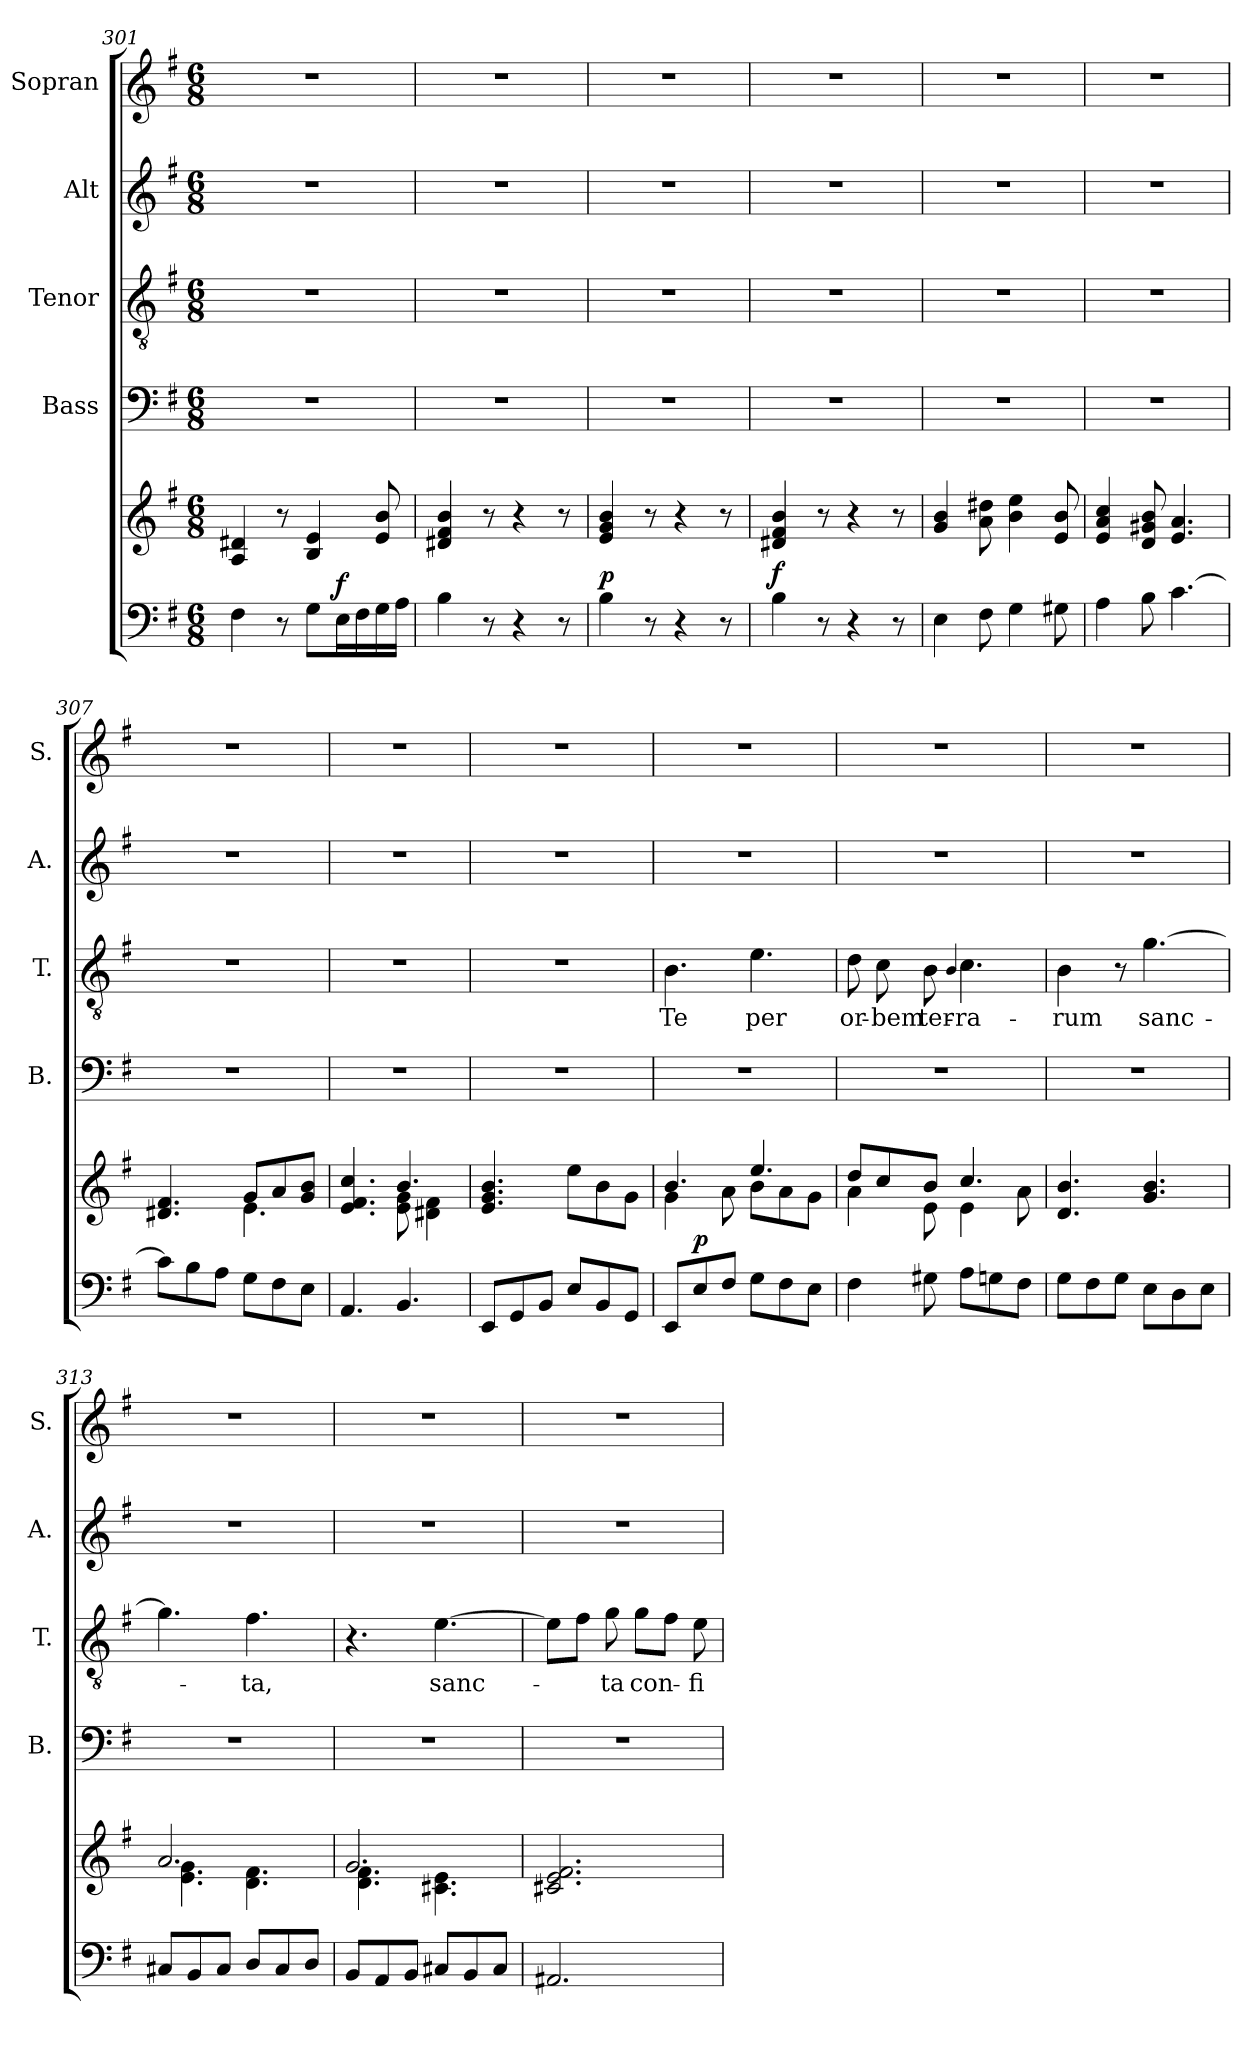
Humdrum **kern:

**kern	**kern	**dynam	**kern	**kern	**text	**kern	**kern
*part5	*part5	*part5	*part4	*part3	*part3	*part2	*part1
*staff6	*staff5	*staff5/6	*staff4	*staff3	*staff3	*staff2	*staff1
*	*	*	*I"Bass	*I"Tenor	*	*I"Alt	*I"Sopran
*	*	*	*I'B.	*I'T.	*	*I'A.	*I'S.
*clefF4	*clefG2	*	*clefF4	*clefGv2	*	*clefG2	*clefG2
*k[f#]	*k[f#]	*	*k[f#]	*k[f#]	*	*k[f#]	*k[f#]
*G:	*G:	*	*G:	*G:	*	*G:	*G:
*M6/8	*M6/8	*	*M6/8	*M6/8	*	*M6/8	*M6/8
=301	=301	=301	=301	=301	=301	=301	=301
4F#\	4A/ 4d#X/	.	2.r	2.r	.	2.r	2.r
8r	8r	.	.	.	.	.	.
8G\L	4B/ 4e/	.	.	.	.	.	.
!	!	!LO:DY:a=2	!	!	!	!	!
16E\L	.	f	.	.	.	.	.
16F#\	.	.	.	.	.	.	.
16G\	8e/ 8b/	.	.	.	.	.	.
16A\JJ	.	.	.	.	.	.	.
!!LO:LB:g=z
=302	=302	=302	=302	=302	=302	=302	=302
4B\	4d#X/ 4f#/ 4b/	.	2.r	2.r	.	2.r	2.r
8r	8r	.	.	.	.	.	.
4r	4r	.	.	.	.	.	.
8r	8r	.	.	.	.	.	.
=303	=303	=303	=303	=303	=303	=303	=303
!	!	!LO:DY:a=2	!	!	!	!	!
4B\	4e/ 4g/ 4b/	p	2.r	2.r	.	2.r	2.r
8r	8r	.	.	.	.	.	.
4r	4r	.	.	.	.	.	.
8r	8r	.	.	.	.	.	.
=304	=304	=304	=304	=304	=304	=304	=304
!	!	!LO:DY:a=2	!	!	!	!	!
4B\	4d#X/ 4f#/ 4b/	f	2.r	2.r	.	2.r	2.r
8r	8r	.	.	.	.	.	.
4r	4r	.	.	.	.	.	.
8r	8r	.	.	.	.	.	.
=305	=305	=305	=305	=305	=305	=305	=305
4E\	4g/ 4b/	.	2.r	2.r	.	2.r	2.r
8F#\	8a\ 8dd#X\	.	.	.	.	.	.
4G\	4b\ 4ee\	.	.	.	.	.	.
8G#X\	8e/ 8b/	.	.	.	.	.	.
=306	=306	=306	=306	=306	=306	=306	=306
4A\	4e/ 4a/ 4cc/	.	2.r	2.r	.	2.r	2.r
8B\	8d/ 8g#X/ 8b/	.	.	.	.	.	.
[4.c\	4.e/ 4.a/	.	.	.	.	.	.
=307	=307	=307	=307	=307	=307	=307	=307
*	*^	*	*	*	*	*	*
8c\L]	4.d#X/ 4.f#/	4.ryy	.	2.r	2.r	.	2.r	2.r
8B\	.	.	.	.	.	.	.	.
8A\J	.	.	.	.	.	.	.	.
8G\L	8g/L	4.e\	.	.	.	.	.	.
8F#\	8a/	.	.	.	.	.	.	.
8E\J	8g/ 8b/J	.	.	.	.	.	.	.
=308	=308	=308	=308	=308	=308	=308	=308	=308
4.AA/	4.e/ 4.f#/ 4.cc/	4.ryy	.	2.r	2.r	.	2.r	2.r
4.BB/	4.b/	8e\ 8g\	.	.	.	.	.	.
.	.	4d#X\ 4f#\	.	.	.	.	.	.
*	*v	*v	*	*	*	*	*	*
=309	=309	=309	=309	=309	=309	=309	=309
8EE/L	4.e/ 4.g/ 4.b/	.	2.r	2.r	.	2.r	2.r
8GG/	.	.	.	.	.	.	.
8BB/J	.	.	.	.	.	.	.
8E/L	8ee\L	.	.	.	.	.	.
8BB/	8b\	.	.	.	.	.	.
8GG/J	8g\J	.	.	.	.	.	.
=310	=310	=310	=310	=310	=310	=310	=310
*	*^	*	*	*	*	*	*
!	!	!	!	!	!	!LO:LY:b	!	!
8EE/L	4.b/	4g\	.	2.r	4.B\	Te	2.r	2.r
!	!	!	!LO:DY:a=2	!	!	!	!	!
8E/	.	.	p	.	.	.	.	.
8F#/J	.	8a\	.	.	.	.	.	.
!	!	!	!	!	!	!LO:LY:b	!	!
8G\L	4.ee/	8b\L	.	.	4.e\	per	.	.
8F#\	.	8a\	.	.	.	.	.	.
8E\J	.	8g\J	.	.	.	.	.	.
=311	=311	=311	=311	=311	=311	=311	=311	=311
!	!	!	!	!	!	!LO:LY:b	!	!
4F#\	8dd/L	4a\	.	2.r	8d\	or-	2.r	2.r
!	!	!	!	!	!	!LO:LY:b	!	!
.	8cc/	.	.	.	8c\	-bem	.	.
!	!	!	!	!	!	!LO:LY:b	!	!
8G#X\	8b/J	8e\	.	.	8B\	ter-	.	.
.	.	.	.	.	4qqB/	.	.	.
!	!	!	!	!	!	!LO:LY:b	!	!
8A\L	4.cc/	4e\	.	.	4.c\	-ra-	.	.
8Gn\	.	.	.	.	.	.	.	.
8F#\J	.	8a\	.	.	.	.	.	.
!!LO:PB:g=z
=312	=312	=312	=312	=312	=312	=312	=312	=312
!	!	!	!	!	!	!LO:LY:b	!	!
*	*v	*v	*	*	*	*	*	*
8G\L	4.d/ 4.b/	.	2.r	4B\	-rum	2.r	2.r
8F#\	.	.	.	.	.	.	.
8G\J	.	.	.	8r	.	.	.
!	!	!	!	!	!LO:LY:b	!	!
8E\L	4.g/ 4.b/	.	.	[4.g\	sanc-	.	.
8D\	.	.	.	.	.	.	.
8E\J	.	.	.	.	.	.	.
=313	=313	=313	=313	=313	=313	=313	=313
*	*^	*	*	*	*	*	*
8C#X/L	2.a/	4.e\ 4.g\	.	2.r	4.g\]	.	2.r	2.r
8BB/	.	.	.	.	.	.	.	.
8C#/J	.	.	.	.	.	.	.	.
!	!	!	!	!	!	!LO:LY:b	!	!
8D/L	.	4.d\ 4.f#\	.	.	4.f#\	-ta,	.	.
8C#/	.	.	.	.	.	.	.	.
8D/J	.	.	.	.	.	.	.	.
=314	=314	=314	=314	=314	=314	=314	=314	=314
8BB/L	2.g/	4.d\ 4.f#\	.	2.r	4.r	.	2.r	2.r
8AA/	.	.	.	.	.	.	.	.
8BB/J	.	.	.	.	.	.	.	.
!	!	!	!	!	!	!LO:LY:b	!	!
8C#X/L	.	4.c#X\ 4.e\	.	.	[4.e\	sanc-	.	.
8BB/	.	.	.	.	.	.	.	.
8C#/J	.	.	.	.	.	.	.	.
*	*v	*v	*	*	*	*	*	*
=315	=315	=315	=315	=315	=315	=315	=315
2.AA#X/	2.c#X/ 2.e/ 2.f#/	.	2.r	8e\L]	.	2.r	2.r
.	.	.	.	8f#\J	.	.	.
!	!	!	!	!	!LO:LY:b	!	!
.	.	.	.	8g\	-ta	.	.
!	!	!	!	!	!LO:LY:b	!	!
.	.	.	.	8g\L	con-	.	.
.	.	.	.	8f#\J	.	.	.
!	!	!	!	!	!LO:LY:b	!	!
.	.	.	.	8e\	-fi-	.	.
=	=	=	=	=	=	=	=
*-	*-	*-	*-	*-	*-	*-	*-
